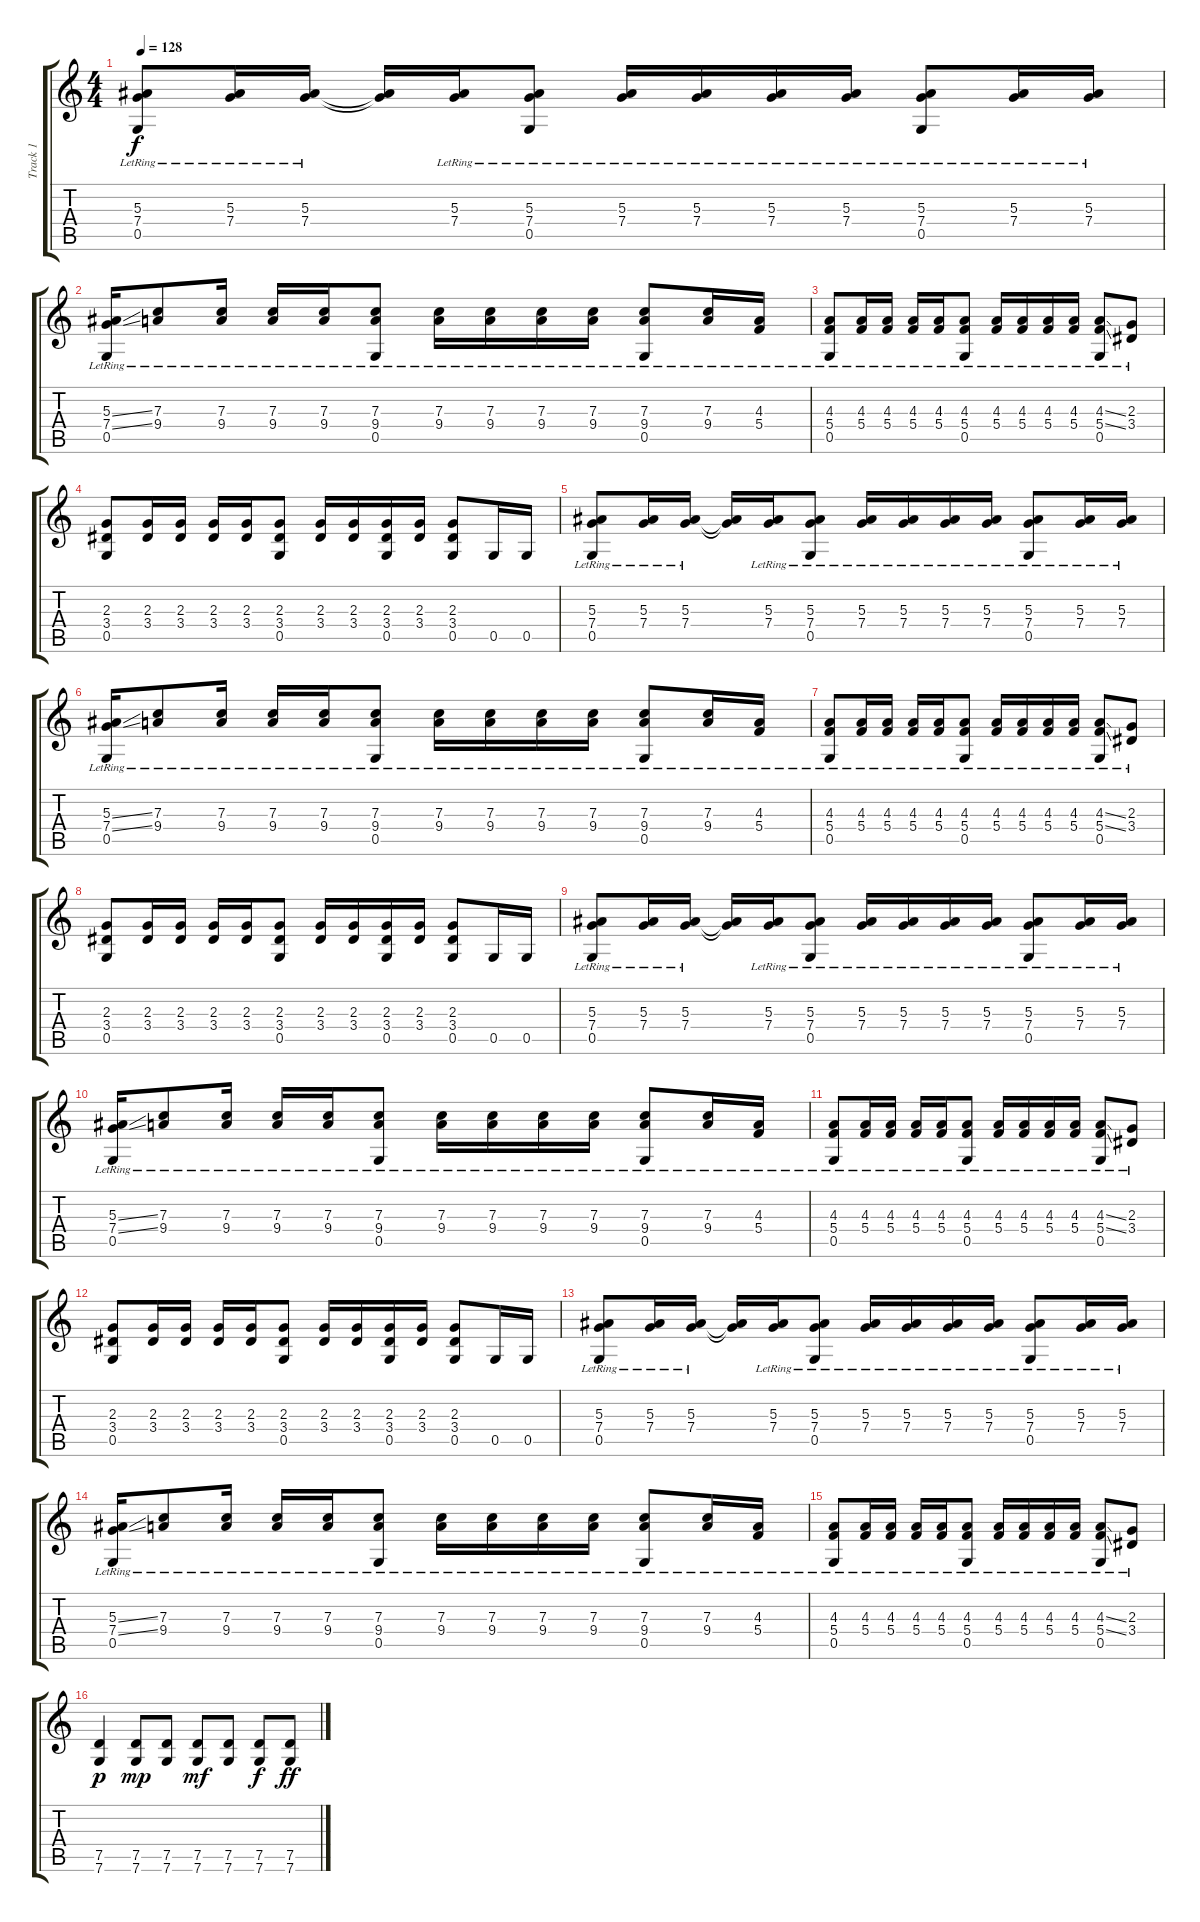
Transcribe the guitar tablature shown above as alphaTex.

\track ("Track 1" "Track 1") {instrument acousticguitarsteel}
\staff {score tabs}
\tuning (D4 A3 F3 C3 G2 C2) {hide}
\ts (4 4)
\tempo 128
\clef g2
\ks c
(5.3{lr} 7.4{lr} 0.5{lr}).8{dy f instrument acousticguitarsteel} (5.3{lr} 7.4{lr}).16 (5.3{lr} 7.4{lr}).16 (5.3{t} 7.4{t}).16 (5.3{lr} 7.4{lr}).16 (5.3{lr} 7.4{lr} 0.5{lr}).8 (5.3{lr} 7.4{lr}).16 (5.3{lr} 7.4{lr}).16 (5.3{lr} 7.4{lr}).16 (5.3{lr} 7.4{lr}).16 (5.3{lr} 7.4{lr} 0.5{lr}).8 (5.3{lr} 7.4{lr}).16 (5.3{lr} 7.4{lr}).16 |
(5.3{ss} 7.4{ss} 0.5{lr}).16 (7.3{lr} 9.4{lr}).8 (7.3{lr} 9.4{lr}).16 (7.3{lr} 9.4{lr}).16 (7.3{lr} 9.4{lr}).16 (7.3{lr} 9.4{lr} 0.5{lr}).8 (7.3{lr} 9.4{lr}).16 (7.3{lr} 9.4{lr}).16 (7.3{lr} 9.4{lr}).16 (7.3{lr} 9.4{lr}).16 (7.3{lr} 9.4{lr} 0.5{lr}).8 (7.3{lr} 9.4{lr}).16 (4.3{lr} 5.4{lr}).16 |
(4.3{lr} 5.4{lr} 0.5{lr}).8 (4.3{lr} 5.4{lr}).16 (4.3{lr} 5.4{lr}).16 (4.3{lr} 5.4{lr}).16 (4.3{lr} 5.4{lr}).16 (4.3{lr} 5.4{lr} 0.5{lr}).8 (4.3{lr} 5.4{lr}).16 (4.3{lr} 5.4{lr}).16 (4.3{lr} 5.4{lr}).16 (4.3{lr} 5.4{lr}).16 (4.3{ss} 5.4{ss} 0.5{lr}).8 (2.3{lr} 3.4{lr}).8 |
(2.3 3.4 0.5).8 (2.3 3.4).16 (2.3 3.4).16 (2.3 3.4).16 (2.3 3.4).16 (2.3 3.4 0.5).8 (2.3 3.4).16 (2.3 3.4).16 (2.3 3.4 0.5).16 (2.3 3.4).16 (2.3 3.4 0.5).8 0.5.16 0.5.16 |
(5.3{lr} 7.4{lr} 0.5{lr}).8 (5.3{lr} 7.4{lr}).16 (5.3{lr} 7.4{lr}).16 (5.3{t} 7.4{t}).16 (5.3{lr} 7.4{lr}).16 (5.3{lr} 7.4{lr} 0.5{lr}).8 (5.3{lr} 7.4{lr}).16 (5.3{lr} 7.4{lr}).16 (5.3{lr} 7.4{lr}).16 (5.3{lr} 7.4{lr}).16 (5.3{lr} 7.4{lr} 0.5{lr}).8 (5.3{lr} 7.4{lr}).16 (5.3{lr} 7.4{lr}).16 |
(5.3{ss} 7.4{ss} 0.5{lr}).16 (7.3{lr} 9.4{lr}).8 (7.3{lr} 9.4{lr}).16 (7.3{lr} 9.4{lr}).16 (7.3{lr} 9.4{lr}).16 (7.3{lr} 9.4{lr} 0.5{lr}).8 (7.3{lr} 9.4{lr}).16 (7.3{lr} 9.4{lr}).16 (7.3{lr} 9.4{lr}).16 (7.3{lr} 9.4{lr}).16 (7.3{lr} 9.4{lr} 0.5{lr}).8 (7.3{lr} 9.4{lr}).16 (4.3{lr} 5.4{lr}).16 |
(4.3{lr} 5.4{lr} 0.5{lr}).8 (4.3{lr} 5.4{lr}).16 (4.3{lr} 5.4{lr}).16 (4.3{lr} 5.4{lr}).16 (4.3{lr} 5.4{lr}).16 (4.3{lr} 5.4{lr} 0.5{lr}).8 (4.3{lr} 5.4{lr}).16 (4.3{lr} 5.4{lr}).16 (4.3{lr} 5.4{lr}).16 (4.3{lr} 5.4{lr}).16 (4.3{ss} 5.4{ss} 0.5{lr}).8 (2.3{lr} 3.4{lr}).8 |
(2.3 3.4 0.5).8 (2.3 3.4).16 (2.3 3.4).16 (2.3 3.4).16 (2.3 3.4).16 (2.3 3.4 0.5).8 (2.3 3.4).16 (2.3 3.4).16 (2.3 3.4 0.5).16 (2.3 3.4).16 (2.3 3.4 0.5).8 0.5.16 0.5.16 |
(5.3{lr} 7.4{lr} 0.5{lr}).8 (5.3{lr} 7.4{lr}).16 (5.3{lr} 7.4{lr}).16 (5.3{t} 7.4{t}).16 (5.3{lr} 7.4{lr}).16 (5.3{lr} 7.4{lr} 0.5{lr}).8 (5.3{lr} 7.4{lr}).16 (5.3{lr} 7.4{lr}).16 (5.3{lr} 7.4{lr}).16 (5.3{lr} 7.4{lr}).16 (5.3{lr} 7.4{lr} 0.5{lr}).8 (5.3{lr} 7.4{lr}).16 (5.3{lr} 7.4{lr}).16 |
(5.3{ss} 7.4{ss} 0.5{lr}).16 (7.3{lr} 9.4{lr}).8 (7.3{lr} 9.4{lr}).16 (7.3{lr} 9.4{lr}).16 (7.3{lr} 9.4{lr}).16 (7.3{lr} 9.4{lr} 0.5{lr}).8 (7.3{lr} 9.4{lr}).16 (7.3{lr} 9.4{lr}).16 (7.3{lr} 9.4{lr}).16 (7.3{lr} 9.4{lr}).16 (7.3{lr} 9.4{lr} 0.5{lr}).8 (7.3{lr} 9.4{lr}).16 (4.3{lr} 5.4{lr}).16 |
(4.3{lr} 5.4{lr} 0.5{lr}).8 (4.3{lr} 5.4{lr}).16 (4.3{lr} 5.4{lr}).16 (4.3{lr} 5.4{lr}).16 (4.3{lr} 5.4{lr}).16 (4.3{lr} 5.4{lr} 0.5{lr}).8 (4.3{lr} 5.4{lr}).16 (4.3{lr} 5.4{lr}).16 (4.3{lr} 5.4{lr}).16 (4.3{lr} 5.4{lr}).16 (4.3{ss} 5.4{ss} 0.5{lr}).8 (2.3{lr} 3.4{lr}).8 |
(2.3 3.4 0.5).8 (2.3 3.4).16 (2.3 3.4).16 (2.3 3.4).16 (2.3 3.4).16 (2.3 3.4 0.5).8 (2.3 3.4).16 (2.3 3.4).16 (2.3 3.4 0.5).16 (2.3 3.4).16 (2.3 3.4 0.5).8 0.5.16 0.5.16 |
(5.3{lr} 7.4{lr} 0.5{lr}).8 (5.3{lr} 7.4{lr}).16 (5.3{lr} 7.4{lr}).16 (5.3{t} 7.4{t}).16 (5.3{lr} 7.4{lr}).16 (5.3{lr} 7.4{lr} 0.5{lr}).8 (5.3{lr} 7.4{lr}).16 (5.3{lr} 7.4{lr}).16 (5.3{lr} 7.4{lr}).16 (5.3{lr} 7.4{lr}).16 (5.3{lr} 7.4{lr} 0.5{lr}).8 (5.3{lr} 7.4{lr}).16 (5.3{lr} 7.4{lr}).16 |
(5.3{ss} 7.4{ss} 0.5{lr}).16 (7.3{lr} 9.4{lr}).8 (7.3{lr} 9.4{lr}).16 (7.3{lr} 9.4{lr}).16 (7.3{lr} 9.4{lr}).16 (7.3{lr} 9.4{lr} 0.5{lr}).8 (7.3{lr} 9.4{lr}).16 (7.3{lr} 9.4{lr}).16 (7.3{lr} 9.4{lr}).16 (7.3{lr} 9.4{lr}).16 (7.3{lr} 9.4{lr} 0.5{lr}).8 (7.3{lr} 9.4{lr}).16 (4.3{lr} 5.4{lr}).16 |
(4.3{lr} 5.4{lr} 0.5{lr}).8 (4.3{lr} 5.4{lr}).16 (4.3{lr} 5.4{lr}).16 (4.3{lr} 5.4{lr}).16 (4.3{lr} 5.4{lr}).16 (4.3{lr} 5.4{lr} 0.5{lr}).8 (4.3{lr} 5.4{lr}).16 (4.3{lr} 5.4{lr}).16 (4.3{lr} 5.4{lr}).16 (4.3{lr} 5.4{lr}).16 (4.3{ss} 5.4{ss} 0.5{lr}).8 (2.3{lr} 3.4{lr}).8 |
(7.5 7.6).4{dy p} (7.5 7.6).8{dy mp} (7.5 7.6).8 (7.5 7.6).8{dy mf} (7.5 7.6).8 (7.5 7.6).8{dy f} (7.5 7.6).8{dy ff}
